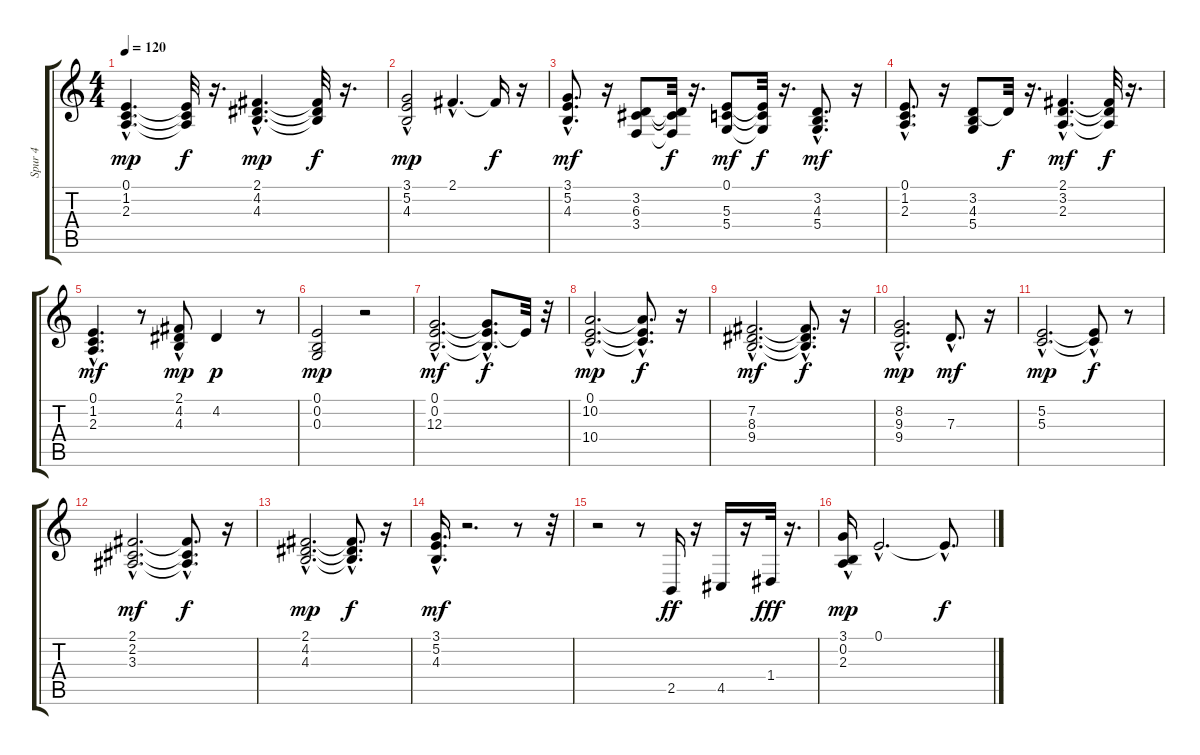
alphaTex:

\track ("Spur 4" "Spur 4") {instrument pad5bowed}
\staff {score tabs}
\tuning (E4 B3 G3 D3 A2 E2) {hide}
\ts (4 4)
\tempo 120
\clef g2
\ks c
(0.1{hac} 1.2{hac} 2.3{hac}).4{d dy mp} (0.1{t} 1.2{t} 2.3{t}).32{dy f} r.16{d} (2.1{hac} 4.2{hac} 4.3{hac}).4{d dy mp} (2.1{t} 4.2{t} 4.3{t}).32{dy f} r.16{d} |
(3.1{hac} 5.2{hac} 4.3{hac}).2{dy mp} 2.1{hac}.4{d} 2.1{t}.16{dy f} r.16 |
(3.1{hac} 5.2{hac} 4.3{hac}).8{d dy mf} r.16 (3.2 6.3 3.4).8 (3.2{t} 6.3{t} 3.4{t}).32{dy f} r.16{d} (0.1 5.3 5.4).8{dy mf} (0.1{t} 5.3{t} 5.4{t}).32{dy f} r.16{d} (3.2{hac} 4.3{hac} 5.4{hac}).8{d dy mf} r.16 |
(0.1 1.2{hac} 2.3{hac}).8{d} r.16 (3.2 4.3 5.4).8 3.2{t}.32{dy f} r.16{d} (2.1{hac} 3.2{hac} 2.3{hac}).4{d dy mf} (2.1{t} 3.2{t} 2.3{t}).32{dy f} r.16{d} |
(0.1{hac} 1.2{hac} 2.3{hac}).4{d dy mf} r.8 (2.1{hac} 4.2 4.3{hac}).8{dy mp} 4.2.4{dy p} r.8 |
(0.1 0.2 0.3).2{dy mp} r.2 |
(0.1{hac} 0.2{hac} 12.3{hac}).2{d dy mf} (0.1{hac t} 0.2{hac t} 12.3{hac t}).8{d dy f} 0.1{t}.32 r.32 |
(0.1{hac} 10.2{hac} 10.4{hac}).2{d dy mp} (0.1{hac t} 10.2{hac t} 10.4{hac t}).8{d dy f} r.16 |
(7.2{hac} 8.3{hac} 9.4{hac}).2{d dy mf} (7.2{hac t} 8.3{hac t} 9.4{hac t}).8{d dy f} r.16 |
(8.2 9.3{hac} 9.4).2{d dy mp} 7.3{hac}.8{d dy mf} r.16 |
(5.2{hac} 5.3{hac}).2{d dy mp} (5.2{hac t} 5.3{t}).8{dy f} r.8 |
(2.1{hac} 2.2{hac} 3.3{hac}).2{d dy mf} (2.1{hac t} 2.2{hac t} 3.3{hac t}).8{d dy f} r.16 |
(2.1{hac} 4.2{hac} 4.3{hac}).2{d dy mp} (2.1{hac t} 4.2{hac t} 4.3{t}).8{d dy f} r.16 |
(3.1{hac} 5.2{hac} 4.3{hac}).16{d dy mf} r.2{d} r.8 r.32 |
r.2 r.8 2.5.16{dy ff} r.16 4.5.16 r.16 1.4.32{dy fff} r.16{d} |
(3.1{hac} 0.2{hac} 2.3).16{dy mp} 0.1{hac}.2{d} 0.1{hac t}.8{d dy f}
